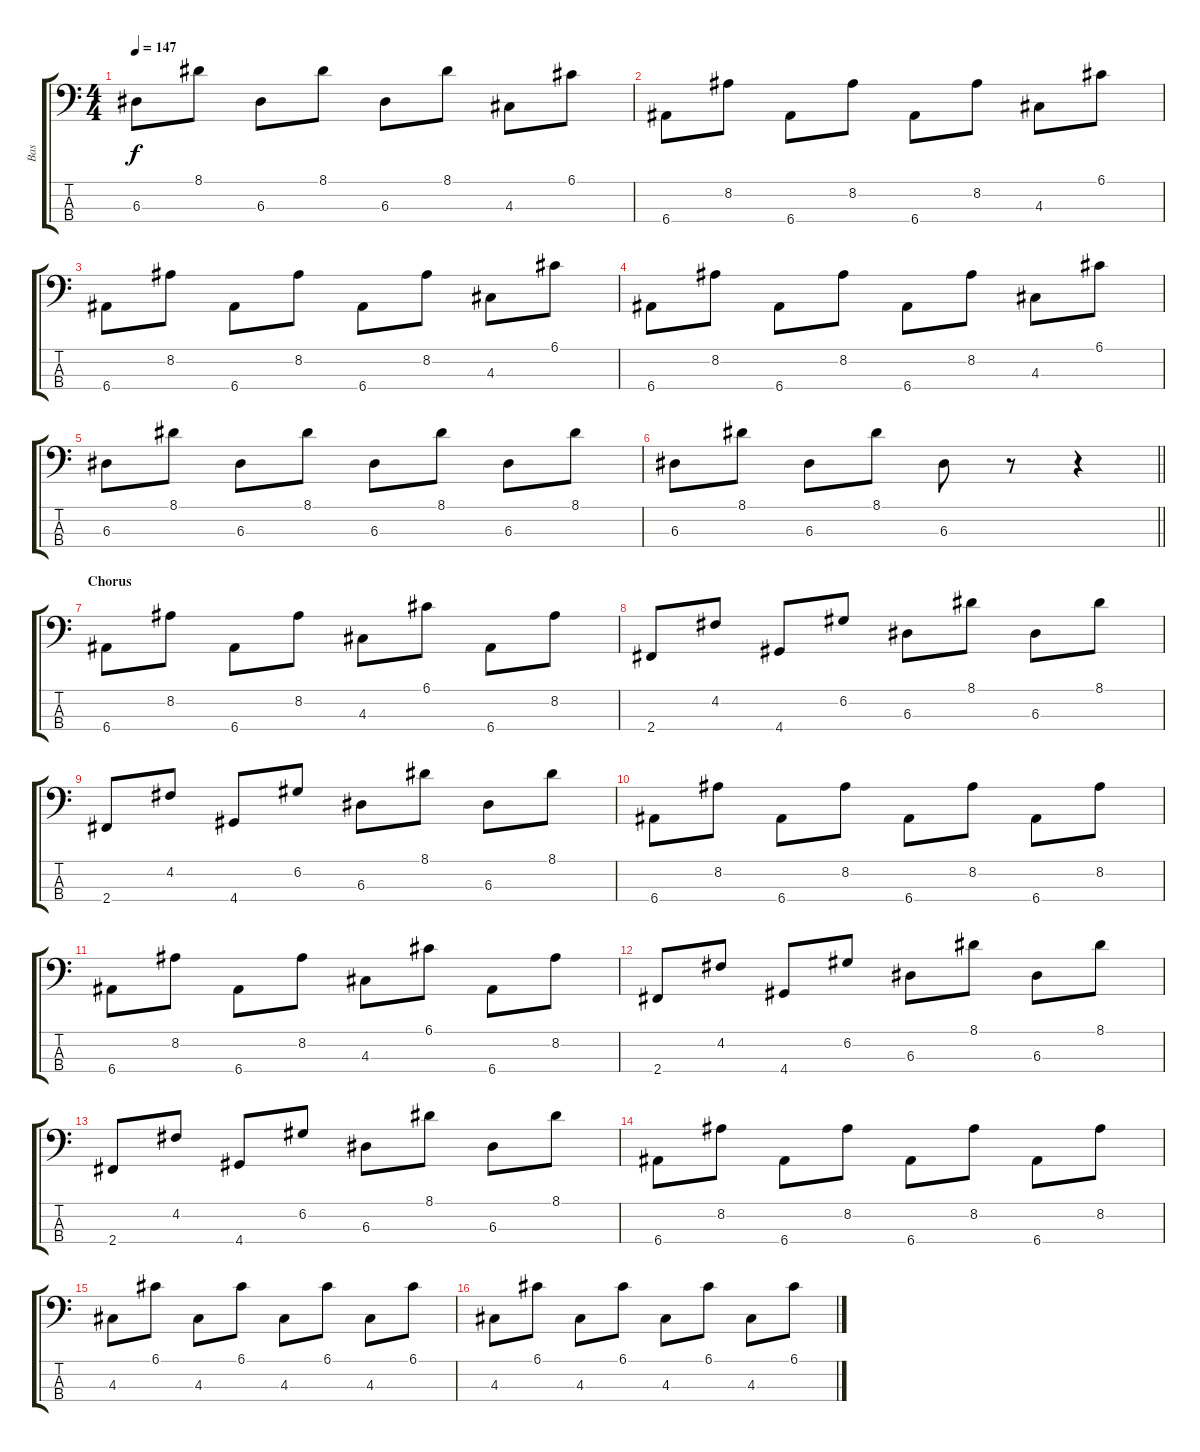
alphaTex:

\track ("Bas" "Bas") {instrument electricbasspick}
\staff {score tabs}
\tuning (G2 D2 A1 E1) {hide}
\ts (4 4)
\tempo 147
\clef f4
\ks c
6.3.8{dy f} 8.1.8 6.3.8 8.1.8 6.3.8 8.1.8 4.3.8 6.1.8 |
6.4.8 8.2.8 6.4.8 8.2.8 6.4.8 8.2.8 4.3.8 6.1.8 |
6.4.8 8.2.8 6.4.8 8.2.8 6.4.8 8.2.8 4.3.8 6.1.8 |
6.4.8 8.2.8 6.4.8 8.2.8 6.4.8 8.2.8 4.3.8 6.1.8 |
6.3.8 8.1.8 6.3.8 8.1.8 6.3.8 8.1.8 6.3.8 8.1.8 |
\barLineRight lightlight
6.3.8 8.1.8 6.3.8 8.1.8 6.3.8 r.8 r.4 |
\section ("" "Chorus")
6.4.8 8.2.8 6.4.8 8.2.8 4.3.8 6.1.8 6.4.8 8.2.8 |
2.4.8 4.2.8 4.4.8 6.2.8 6.3.8 8.1.8 6.3.8 8.1.8 |
2.4.8 4.2.8 4.4.8 6.2.8 6.3.8 8.1.8 6.3.8 8.1.8 |
6.4.8 8.2.8 6.4.8 8.2.8 6.4.8 8.2.8 6.4.8 8.2.8 |
6.4.8 8.2.8 6.4.8 8.2.8 4.3.8 6.1.8 6.4.8 8.2.8 |
2.4.8 4.2.8 4.4.8 6.2.8 6.3.8 8.1.8 6.3.8 8.1.8 |
2.4.8 4.2.8 4.4.8 6.2.8 6.3.8 8.1.8 6.3.8 8.1.8 |
6.4.8 8.2.8 6.4.8 8.2.8 6.4.8 8.2.8 6.4.8 8.2.8 |
4.3.8 6.1.8 4.3.8 6.1.8 4.3.8 6.1.8 4.3.8 6.1.8 |
4.3.8 6.1.8 4.3.8 6.1.8 4.3.8 6.1.8 4.3.8 6.1.8
